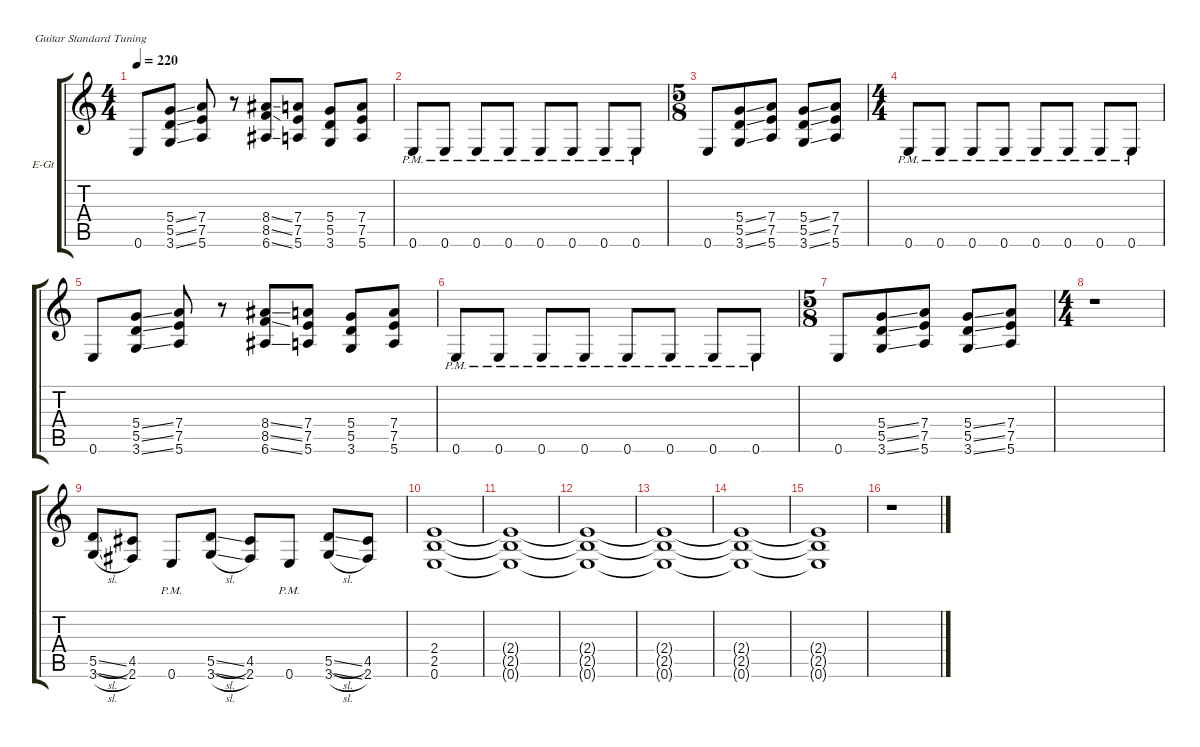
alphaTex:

\hideDynamics
\bracketExtendMode groupsimilarinstruments
\firstSystemTrackNameOrientation horizontal
\otherSystemsTrackNameOrientation horizontal
\track ("James Hetfield" "E-Gt") {multiBarRest instrument distortionguitar}
\staff {score tabs}
\tuning (E4 B3 G3 D3 A2 E2)
\ts (4 4)
\tempo 220
\clef g2
\ks c
0.6.8{dy fff} (5.4{ss} 5.5{ss} 3.6{ss}).8{dy f} (7.4 7.5 5.6).8 r.8 (8.4{ss} 8.5{ss} 6.6{ss}).8 (7.4 7.5 5.6).8 (5.4 5.5 3.6).8 (7.4 7.5 5.6).8 |
0.6{pm}.8{dy fff} 0.6{pm}.8 0.6{pm}.8 0.6{pm}.8 0.6{pm}.8 0.6{pm}.8 0.6{pm}.8 0.6{pm}.8 |
\ts (5 8)
0.6.8 (5.4{ss} 5.5{ss} 3.6{ss}).8{dy f} (7.4 7.5 5.6).8 (5.4{ss} 5.5{ss} 3.6{ss}).8 (7.4 7.5 5.6).8 |
\ts (4 4)
0.6{pm}.8{dy fff} 0.6{pm}.8 0.6{pm}.8 0.6{pm}.8 0.6{pm}.8 0.6{pm}.8 0.6{pm}.8 0.6{pm}.8 |
0.6.8 (5.4{ss} 5.5{ss} 3.6{ss}).8{dy f} (7.4 7.5 5.6).8 r.8 (8.4{ss} 8.5{ss} 6.6{ss}).8 (7.4 7.5 5.6).8 (5.4 5.5 3.6).8 (7.4 7.5 5.6).8 |
0.6{pm}.8{dy fff} 0.6{pm}.8 0.6{pm}.8 0.6{pm}.8 0.6{pm}.8 0.6{pm}.8 0.6{pm}.8 0.6{pm}.8 |
\ts (5 8)
0.6.8 (5.4{ss} 5.5{ss} 3.6{ss}).8{dy f} (7.4 7.5 5.6).8 (5.4{ss} 5.5{ss} 3.6{ss}).8 (7.4 7.5 5.6).8 |
\ts (4 4)
r.1 |
(5.5{sl} 3.6{sl}).8{dy fff} (4.5 2.6).8 0.6{pm}.8{dy mp} (5.5{sl} 3.6{sl}).8{dy fff} (4.5 2.6).8 0.6{pm}.8{dy mp} (5.5{sl} 3.6{sl}).8{dy fff} (4.5 2.6).8 |
(2.4 2.5 0.6).1 |
(2.4{t} 2.5{t} 0.6{t}).1{dy f} |
(2.4{t} 2.5{t} 0.6{t}).1 |
(2.4{t} 2.5{t} 0.6{t}).1 |
(2.4{t} 2.5{t} 0.6{t}).1 |
(2.4{t} 2.5{t} 0.6{t}).1 |
r.1
